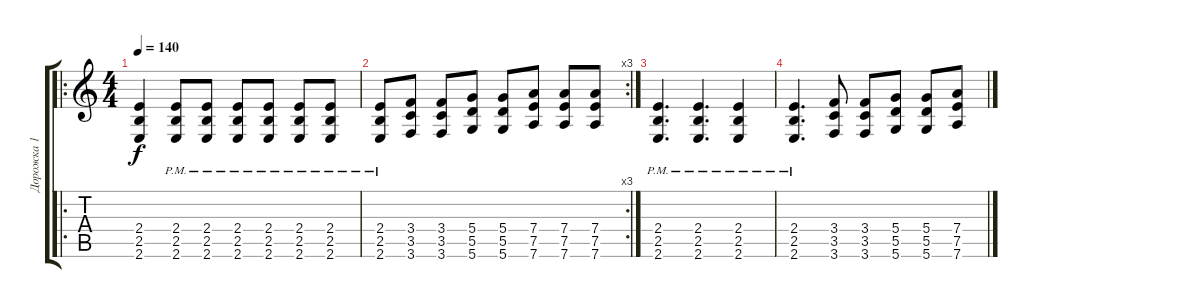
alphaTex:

\track ("Дорожка 1" "Дорожка 1") {instrument distortionguitar}
\staff {score tabs}
\tuning (E4 B3 G3 D3 A2 D2) {hide}
\ro
\ts (4 4)
\tempo 140
\clef g2
\ks c
(2.4 2.5 2.6).4{dy f} (2.4{pm} 2.5{pm} 2.6{pm}).8 (2.4{pm} 2.5{pm} 2.6{pm}).8 (2.4{pm} 2.5{pm} 2.6{pm}).8 (2.4{pm} 2.5{pm} 2.6{pm}).8 (2.4{pm} 2.5{pm} 2.6{pm}).8 (2.4{pm} 2.5{pm} 2.6{pm}).8 |
\rc 3
(2.4{pm} 2.5{pm} 2.6{pm}).8 (3.4 3.5 3.6).8 (3.4 3.5 3.6).8 (5.4 5.5 5.6).8 (5.4 5.5 5.6).8 (7.4 7.5 7.6).8 (7.4 7.5 7.6).8 (7.4 7.5 7.6).8 |
(2.4{pm} 2.5{pm} 2.6{pm}).4{d} (2.4{pm} 2.5{pm} 2.6{pm}).4{d} (2.4{pm} 2.5{pm} 2.6{pm}).4 |
(2.4{pm} 2.5{pm} 2.6{pm}).4{d} (3.4 3.5 3.6).8 (3.4 3.5 3.6).8 (5.4 5.5 5.6).8 (5.4 5.5 5.6).8 (7.4 7.5 7.6).8
